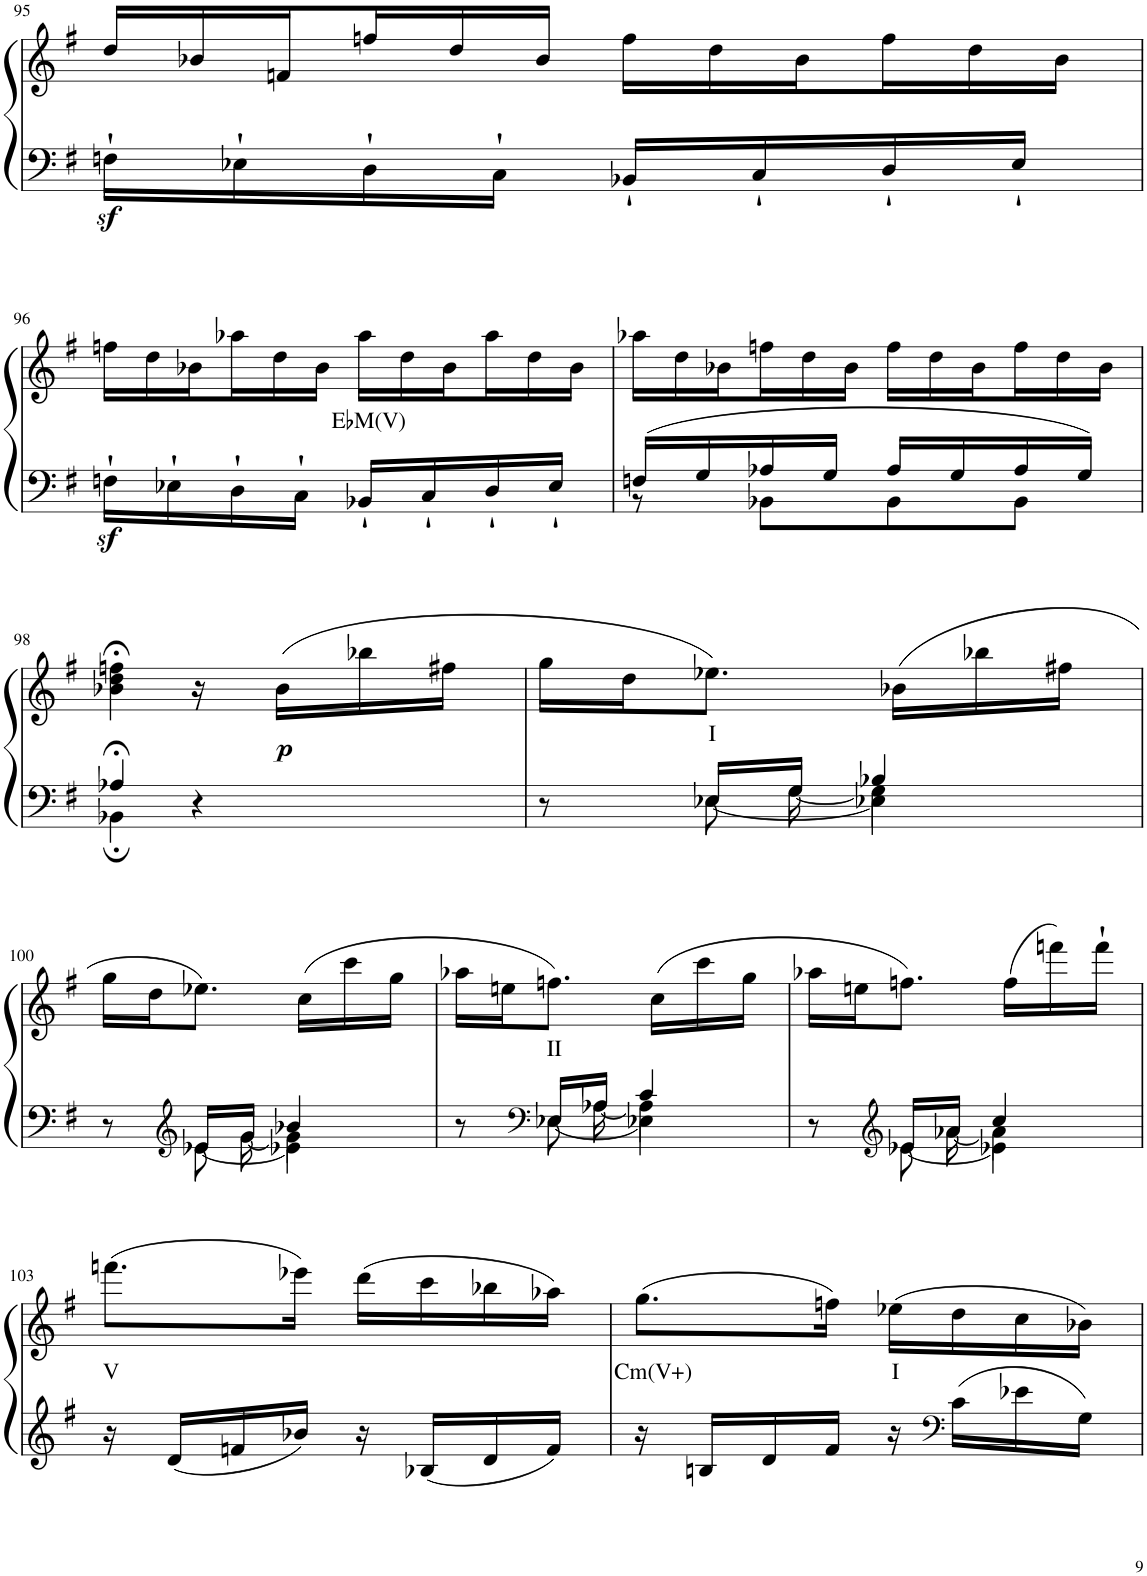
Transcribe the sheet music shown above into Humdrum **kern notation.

**kern	**kern	**text	**dynam
*part1	*part1	*part1	*part1
*staff2	*staff1	*staff1	*staff1/2
*I"Piano	*	*	*
*I'Pno	*	*	*
!!LO:PB:g=z
*clefF4	*clefG2	*	*
*k[f#]	*k[f#]	*	*
*M2/4	*M2/4	*	*
*	*Xtuplet	*	*
=95	=95	=95	=95
16Fnz<'`\LL	24dd/LL	.	.
.	24b-X/	.	.
16E-X'`\	.	.	.
.	24fn/	.	.
16D'`\	24ffn/	.	.
.	24dd/	.	.
16C'`\JJ	.	.	.
.	24b-/JJ	.	.
16BB-X'`/LL	24ff\LL	.	.
.	24dd\	.	.
16C'`/	.	.	.
.	24b-\	.	.
16D'`/	24ff\	.	.
.	24dd\	.	.
16E-'`/JJ	.	.	.
.	24b-\JJ	.	.
!!LO:LB:g=z
=96	=96	=96	=96
16Fnz<'`\LL	24ffn\LL	.	.
.	24dd\	.	.
16E-X'`\	.	.	.
.	24b-X\	.	.
16D'`\	24aa-X\	.	.
.	24dd\	.	.
16C'`\JJ	.	.	.
.	24b-\JJ	.	.
!	!	!LO:LY:b	!
16BB-X'`/LL	24aa-\LL	E♭M(V)	.
.	24dd\	.	.
16C'`/	.	.	.
.	24b-\	.	.
16D'`/	24aa-\	.	.
.	24dd\	.	.
16E-'`/JJ	.	.	.
.	24b-\JJ	.	.
=97	=97	=97	=97
*^	*	*	*
16Fn/LL	8r	24aa-X\LL	.	.
.	.	24dd\	.	.
16G/	.	.	.	.
.	.	24b-X\	.	.
16A-X/	8BB-X\L	24ffn\	.	.
.	.	24dd\	.	.
16G/JJ	.	.	.	.
.	.	24b-\JJ	.	.
16A-/LL	8BB-\	24ff\LL	.	.
.	.	24dd\	.	.
16G/	.	.	.	.
.	.	24b-\	.	.
16A-/	8BB-\J	24ff\	.	.
.	.	24dd\	.	.
16G/JJ	.	.	.	.
.	.	24b-\JJ	.	.
!!LO:LB:g=z
=98	=98	=98	=98	=98
4A-X;</	4BB-X;\	4b-X\;< 4dd\;< 4ffn\;<	.	.
4r	4ryy	16r	.	.
!	!	!	!	!LO:DY:b
.	.	(16b-\LL	.	p
.	.	16bb-X\	.	.
.	.	16ff#X\JJ	.	.
=99	=99	=99	=99	=99
*	*^	*	*	*
8r	8ryy	8.ryy	16gg\LL	.	.
.	.	.	16dd\J	.	.
!	!	!	!	!LO:LY:b	!
16E-X/LL	[8E-X\	.	8.ee-X\J)	I	.
16G/JJ	.	[16G\	.	.	.
4B-X/	4E-X\]	4G\]	.	.	.
.	.	.	(16b-X\LL	.	.
.	.	.	16bb-X\	.	.
.	.	.	16ff#X\JJ	.	.
!!LO:LB:g=z
=100	=100	=100	=100	=100	=100
8r	8ryy	8.ryy	16gg\LL	.	.
.	.	.	16dd\J	.	.
*clefG2	*	*	*	*	*
16e-X/LL	[8e-X\	.	8.ee-X\J)	.	.
16g/JJ	.	[16g\	.	.	.
4b-X/	4e-X\]	4g\]	.	.	.
.	.	.	(16cc\LL	.	.
.	.	.	16ccc\	.	.
.	.	.	16gg\JJ	.	.
=101	=101	=101	=101	=101	=101
8r	8ryy	8.ryy	16aa-X\LL	.	.
.	.	.	16een\J	.	.
*clefF4	*	*	*	*	*
!	!	!	!	!LO:LY:b	!
16E-X/LL	[8E-X\	.	8.ffn\J)	II	.
16A-X/JJ	.	[16A-\	.	.	.
4c/	4E-X\]	4A-\]	.	.	.
.	.	.	(16cc\LL	.	.
.	.	.	16ccc\	.	.
.	.	.	16gg\JJ	.	.
=102	=102	=102	=102	=102	=102
8r	8ryy	8.ryy	16aa-X\LL	.	.
.	.	.	16een\J	.	.
*clefG2	*	*	*	*	*
16e-X/LL	[8e-X\	.	8.ffn\J)	.	.
16a-X/JJ	.	[16a-\	.	.	.
4cc/	4e-X\]	4a-\]	.	.	.
.	.	.	(16ff\LL	.	.
.	.	.	16fffn\)	.	.
.	.	.	16fff'`\JJ	.	.
*v	*v	*v	*	*	*
!!LO:LB:g=z
=103	=103	=103	=103
!	!	!LO:LY:b	!
16r	(8.fffn\L	V	.
16d/LL	.	.	.
16fn/	.	.	.
16b-X/JJ	16eee-X\Jk)	.	.
16r	(16ddd\LL	.	.
16B-X/LL	16ccc\	.	.
16d/	16bb-X\	.	.
16f/JJ	16aa-X\JJ)	.	.
=104	=104	=104	=104
!	!	!LO:LY:b	!
16r	(8.gg\L	Cm(V+)	.
16Bn/LL	.	.	.
16d/	.	.	.
16f#/JJ	16ffn\Jk)	.	.
!	!	!LO:LY:b	!
16r	(16ee-X\LL	I	.
*clefF4	*	*	*
16c\LL	16dd\	.	.
16e-X\	16cc\	.	.
16G\JJ	16b-X\JJ)	.	.
=	=	=	=
*-	*-	*-	*-
